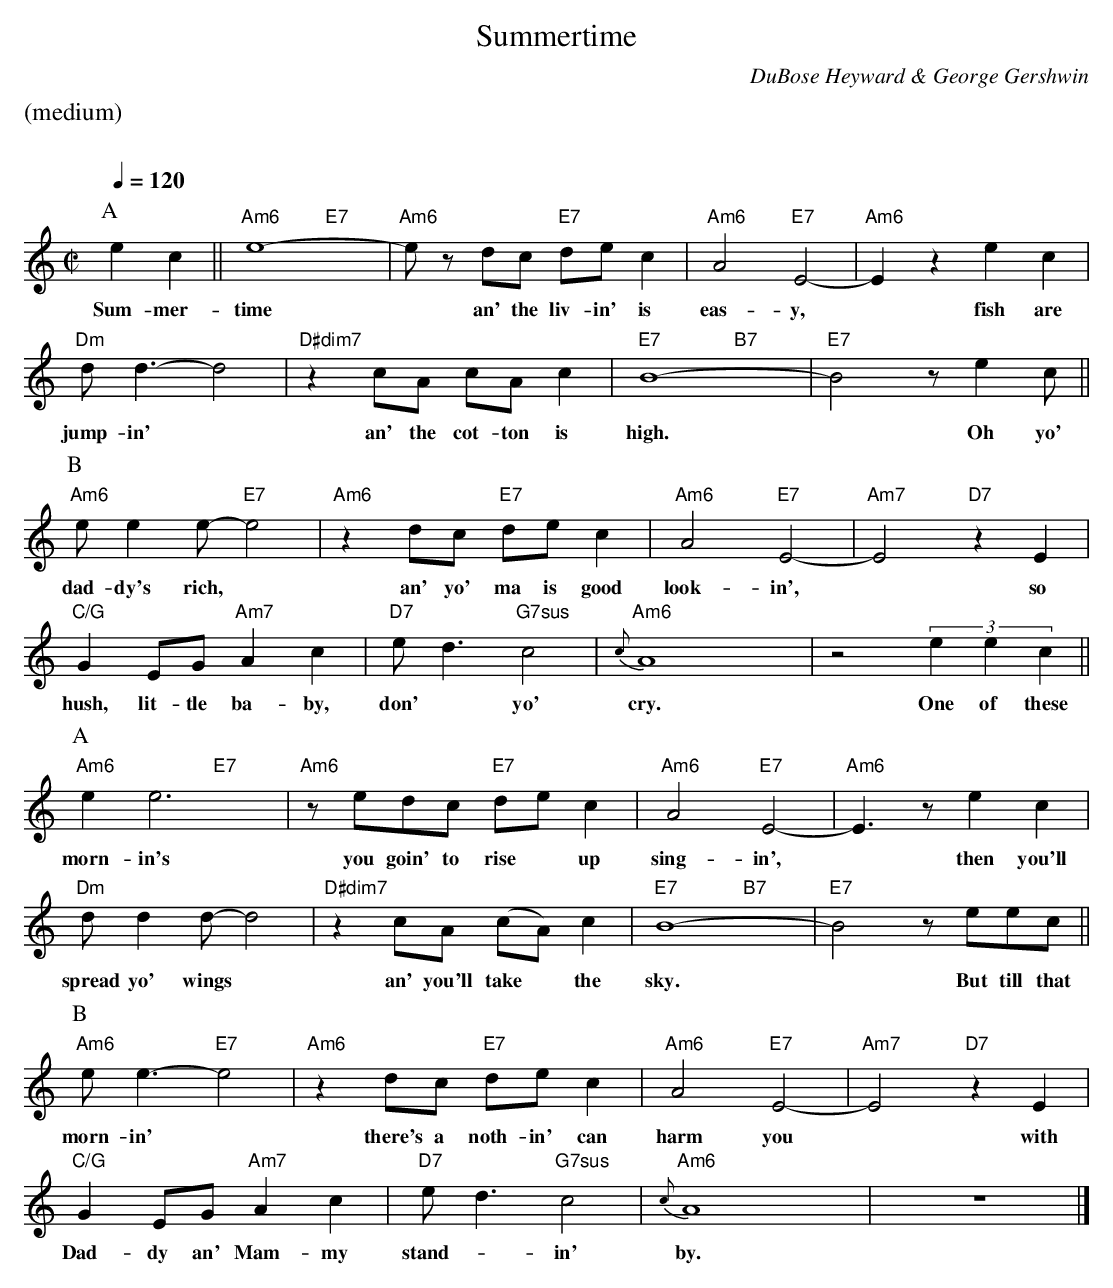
X:1
T:Summertime
M:C|
L:1/4
C:DuBose Heyward & George Gershwin
Q:1/4=120
%%staves (chords melody)
K:Am
%%text (medium)
%%vskip 20
P:A
V:chords
x2 || "Am6"x2 "E7"x2 | "Am6"x2 "E7"x2 | "Am6"x2 "E7"x2 | "Am6"x2 x2 |
"Dm"x2 x2 | "D#dim7"x2 x2 | "E7"x2 "B7"x2 | "E7"x2 x2 ||
V:melody
ec || e4- | e/z/ d/c/ d/e/c | A2E2- | Ezec |
w:Sum-mer-time* an' the liv-in' is eas-y,* fish are
d<d-d2 | zc/A/ c/A/c | B4- | B2 z/ec/ ||
w:jump-in'* an' the cot-ton is high.* Oh yo'
P:B
V:chords
"Am6"x2 "E7"x2 | "Am6"x2 "E7"x2 | "Am6"x2 "E7"x2 | "Am7"x2 "D7"x2 |
"C/G"x2 "Am7"x2 | "D7"x2 "G7sus"x2 | "Am6"x2 x2 | x2 x2 ||
V:melody
e/ee/- e2 | z d/c/ d/e/c | A2E2- | E2zE |
w:dad-dy's rich,* an' yo' ma is good look-in',* so
GE/G/ Ac | e<dc2 | {c}A4 | z2(3eec ||
w:hush, lit-tle ba-by, don'* yo' cry. One of these
P:A
V:chords
"Am6"x2 "E7"x2 | "Am6"x2 "E7"x2 | "Am6"x2 "E7"x2 | "Am6"x2 x2 |
"Dm"x2 x2 | "D#dim7"x2 x2 | "E7"x2 "B7"x2 | "E7"x2 x2 ||
V:melody
ee3 | z/e/d/c/ d/e/c | A2E2- | E>zec |
w:morn-in's you goin' to rise* up sing-in',*then you'll
d/dd/-d2 | zc/A/ (c/A/)c | B4- | B2 z/e/e/c/ ||
w:spread yo' wings* an' you'll take* the sky.* But till that
P:B
V:chords
"Am6"x2 "E7"x2 | "Am6"x2 "E7"x2 | "Am6"x2 "E7"x2 | "Am7"x2 "D7"x2 |
"C/G"x2 "Am7"x2 | "D7"x2 "G7sus"x2 | "Am6"x2 x2 | x2 x2 |]
V:melody
e<e- e2 | z d/c/ d/e/c | A2E2- | E2zE |
w:morn-in'* there's a noth-in' can harm you* with
GE/G/ Ac | e<dc2 | {c}A4 | z4 |]
w:Dad-dy an' Mam-my stand-*in' by.
